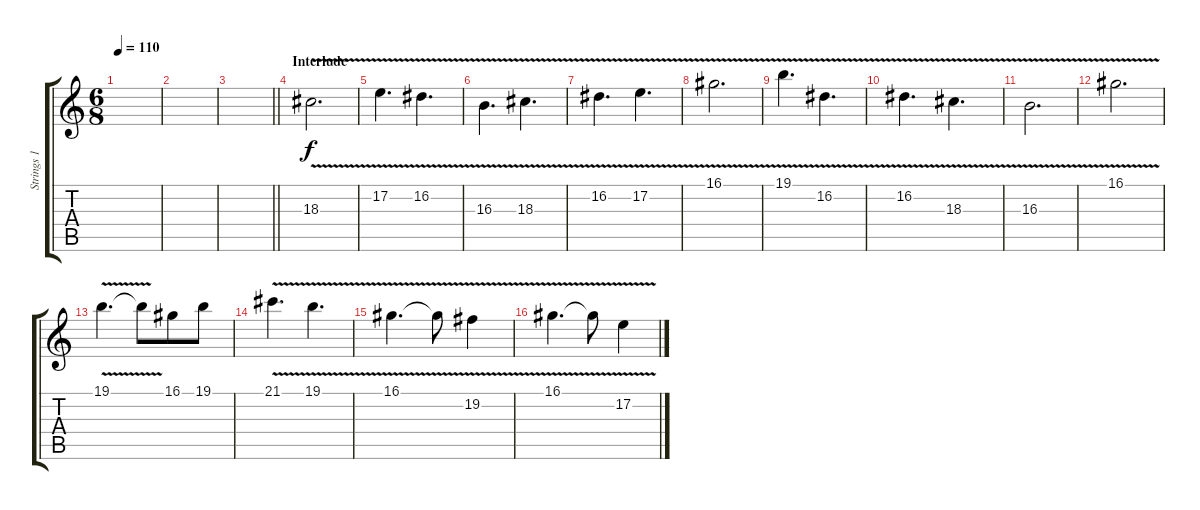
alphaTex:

\track ("Strings 1" "Strings 1") {instrument stringensemble1}
\staff {score tabs}
\tuning (E4 B3 G3 D3 A2 E2) {hide}
\ts (6 8)
\tempo 110
\clef g2
\ks c
|
|
\barLineRight lightlight
|
\section ("" "Interlude")
18.3{v}.2{d volume 13} |
17.2{v}.4{d} 16.2{v}.4{d} |
16.3{v}.4{d} 18.3{v}.4{d} |
16.2{v}.4{d} 17.2{v}.4{d} |
16.1{v}.2{d} |
19.1{v}.4{d} 16.2{v}.4{d} |
16.2{v}.4{d} 18.3{v}.4{d} |
16.3{v}.2{d} |
16.1{v}.2{d} |
19.1{v}.4{d} 19.1{t}.8 16.1.8 19.1.8 |
21.1{v}.4{d} 19.1{v}.4{d} |
16.1{v}.4{d} 16.1{t}.8 19.2{v}.4 |
16.1{v}.4{d} 16.1{t}.8 17.2{v}.4
